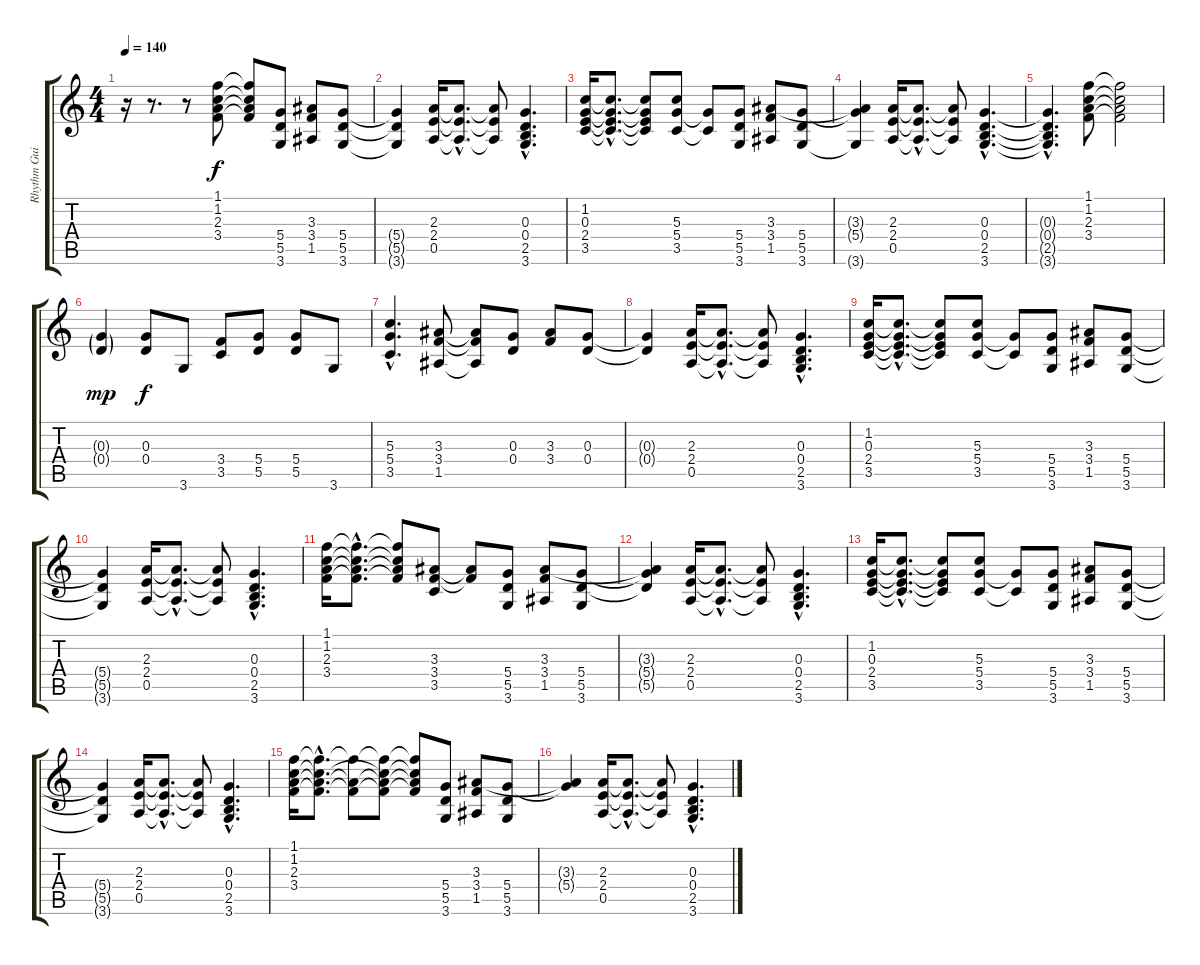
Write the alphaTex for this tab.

\track ("Rhythm Guitar: Izzy" "Rhythm Gui") {instrument overdrivenguitar}
\staff {score tabs}
\tuning (E4 B3 G3 D3 A2 E2) {hide}
\ts (4 4)
\tempo 140
\clef g2
\ks c
r.16{dy f} r.8{d} r.8 (1.1 1.2 2.3 3.4).8 (1.1{t} 1.2{t} 2.3{t} 3.4{t}).8 (5.4 5.5 3.6).8 (3.3 3.4 1.5).8 (5.4 5.5 3.6).8 |
(5.4{t} 5.5{t} 3.6{t}).4 (2.3 2.4 0.5).16 (2.3{hac t} 2.4{hac t} 0.5{hac t}).8{d} (2.3{t} 2.4{t} 0.5{t}).8 (0.3{hac} 0.4{hac} 2.5{hac} 3.6{hac}).4{d} |
(1.2 0.3 2.4 3.5).16 (1.2{hac t} 0.3{hac t} 2.4{hac t} 3.5{hac t}).8{d} (1.2{t} 0.3{t} 2.4{t} 3.5{t}).8 (5.3 5.4 3.5).8 (5.4{t} 3.5{t}).8 (5.4 5.5 3.6).8 (3.3 3.4 1.5).8 (5.4 5.5 3.6).8 |
(3.3{t} 5.4{t} 3.6{t}).4 (2.3 2.4 0.5).16 (2.3{hac t} 2.4{hac t} 0.5{hac t}).8{d} (2.3{t} 2.4{t} 0.5{t}).8 (0.3{hac} 0.4{hac} 2.5{hac} 3.6{hac}).4{d} |
(0.3{hac t} 0.4{hac t} 2.5{hac t} 3.6{hac t}).4{d} (1.1 1.2 2.3 3.4).8 (1.1{t} 1.2{t} 2.3{t} 3.4{t}).2 |
(0.3{g} 0.4{g}).4{dy mp} (0.3 0.4).8{dy f} 3.6.8 (3.4 3.5).8 (5.4 5.5).8 (5.4 5.5).8 3.6.8 |
(5.3{hac} 5.4{hac} 3.5{hac}).4{d} (3.3 3.4 1.5).8 (3.3{t} 3.4{t} 1.5{t}).8 (0.3 0.4).8 (3.3 3.4).8 (0.3 0.4).8 |
(0.3{t} 0.4{t}).4 (2.3 2.4 0.5).16 (2.3{hac t} 2.4{hac t} 0.5{hac t}).8{d} (2.3{t} 2.4{t} 0.5{t}).8 (0.3{hac} 0.4{hac} 2.5{hac} 3.6{hac}).4{d} |
(1.2 0.3 2.4 3.5).16 (1.2{hac t} 0.3{hac t} 2.4{hac t} 3.5{hac t}).8{d} (1.2{t} 0.3{t} 2.4{t} 3.5{t}).8 (5.3 5.4 3.5).8 (5.4{t} 3.5{t}).8 (5.4 5.5 3.6).8 (3.3 3.4 1.5).8 (5.4 5.5 3.6).8 |
(5.4{t} 5.5{t} 3.6{t}).4 (2.3 2.4 0.5).16 (2.3{hac t} 2.4{hac t} 0.5{hac t}).8{d} (2.3{t} 2.4{t} 0.5{t}).8 (0.3{hac} 0.4{hac} 2.5{hac} 3.6{hac}).4{d} |
(1.1 1.2 2.3 3.4).16 (1.1{hac t} 1.2{hac t} 2.3{hac t} 3.4{hac t}).8{d} (1.1{t} 1.2{t} 2.3{t} 3.4{t}).8 (3.3 3.4 3.5).8 (3.3{t} 3.4{t}).8 (5.4 5.5 3.6).8 (3.3 3.4 1.5).8 (5.4 5.5 3.6).8 |
(3.3{t} 5.4{t} 5.5{t}).4 (2.3 2.4 0.5).16 (2.3{hac t} 2.4{hac t} 0.5{hac t}).8{d} (2.3{t} 2.4{t} 0.5{t}).8 (0.3{hac} 0.4{hac} 2.5{hac} 3.6{hac}).4{d} |
(1.2 0.3 2.4 3.5).16 (1.2{hac t} 0.3{hac t} 2.4{hac t} 3.5{hac t}).8{d} (1.2{t} 0.3{t} 2.4{t} 3.5{t}).8 (5.3 5.4 3.5).8 (5.4{t} 3.5{t}).8 (5.4 5.5 3.6).8 (3.3 3.4 1.5).8 (5.4 5.5 3.6).8 |
(5.4{t} 5.5{t} 3.6{t}).4 (2.3 2.4 0.5).16 (2.3{hac t} 2.4{hac t} 0.5{hac t}).8{d} (2.3{t} 2.4{t} 0.5{t}).8 (0.3{hac} 0.4{hac} 2.5{hac} 3.6{hac}).4{d} |
(1.1 1.2 2.3 3.4).16 (1.1{hac t} 1.2{hac t} 2.3{hac t} 3.4{hac t}).8{d} (1.1{t} 2.3{t} 3.4{t}).8 (1.1{t} 1.2{t} 2.3{t} 3.4{t}).8 (1.1{t} 1.2{t} 2.3{t} 3.4{t}).8 (5.4 5.5 3.6).8 (3.3 3.4 1.5).8 (5.4 5.5 3.6).8 |
(3.3{t} 5.4{t}).4 (2.3 2.4 0.5).16 (2.3{hac t} 2.4{hac t} 0.5{hac t}).8{d} (2.3{t} 2.4{t} 0.5{t}).8 (0.3{hac} 0.4{hac} 2.5{hac} 3.6{hac}).4{d}
